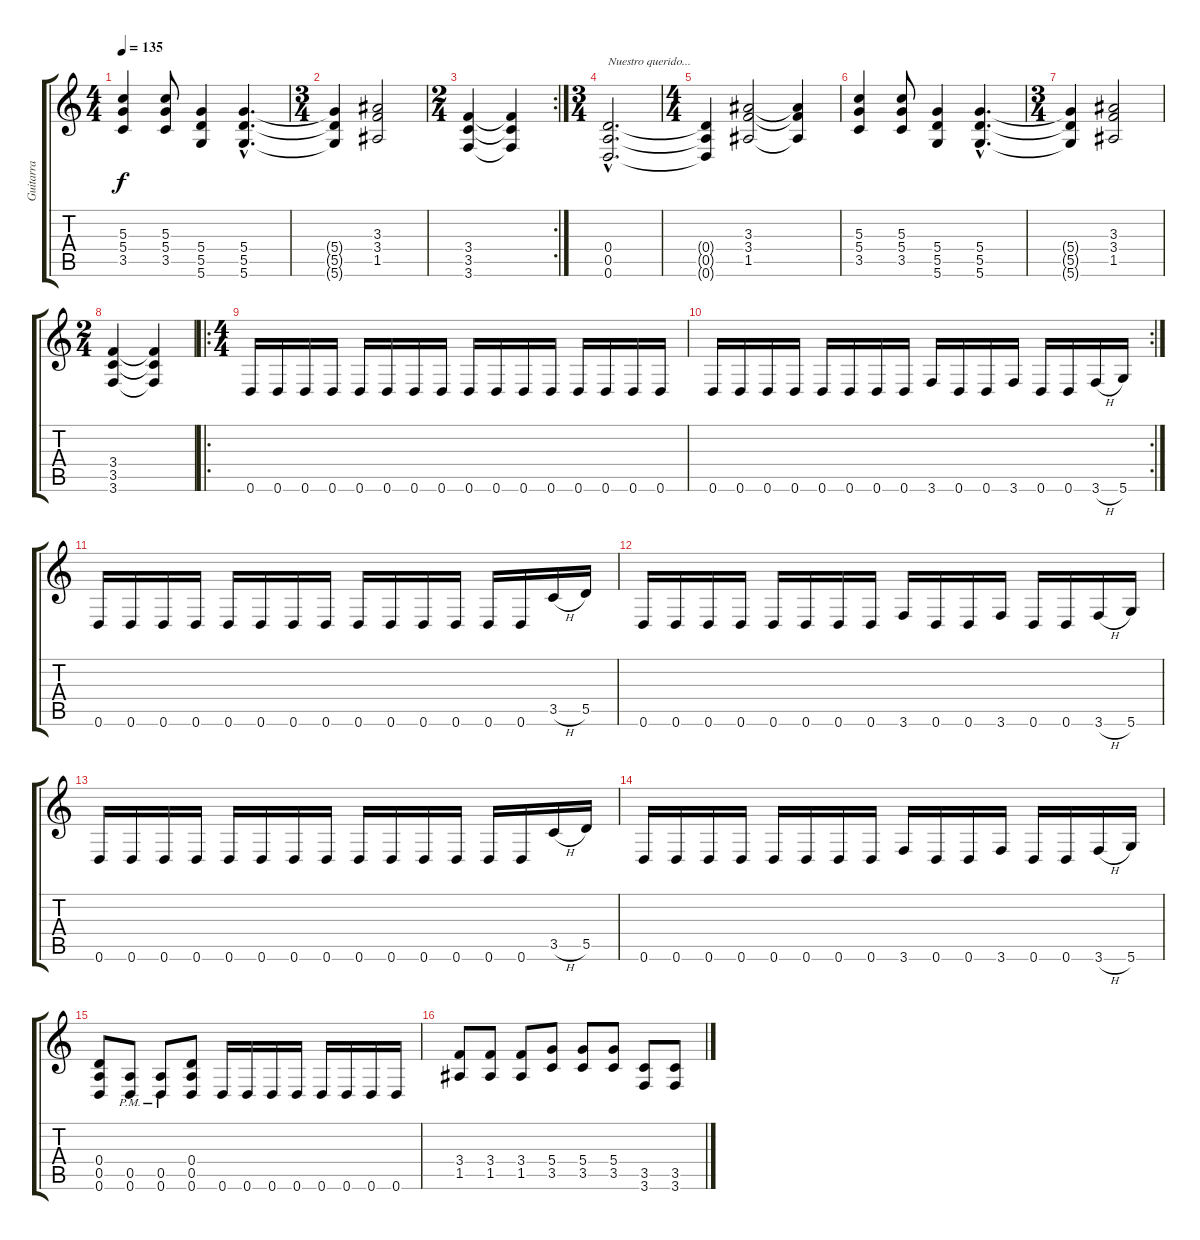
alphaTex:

\track ("Guitarra" "Guitarra") {instrument distortionguitar}
\staff {score tabs}
\tuning (E4 B3 G3 D3 A2 D2) {hide}
\ts (4 4)
\tempo 135
\clef g2
\ks c
(5.3 5.4 3.5).4{dy f} (5.3 5.4 3.5).8 (5.4 5.5 5.6).4 (5.4{hac} 5.5{hac} 5.6{hac}).4{d} |
\ts (3 4)
(5.4{t} 5.5{t} 5.6{t}).4 (3.3 3.4 1.5).2 |
\rc 2
\ts (2 4)
(3.4 3.5 3.6).4 (3.4{t} 3.5{t} 3.6{t}).4 |
\ts (3 4)
(0.4{hac} 0.5{hac} 0.6{hac}).2{d txt "Nuestro querido..."} |
\ts (4 4)
(0.4{t} 0.5{t} 0.6{t}).4 (3.3 3.4 1.5).2 (3.3{t} 3.4{t} 1.5{t}).4 |
(5.3 5.4 3.5).4 (5.3 5.4 3.5).8 (5.4 5.5 5.6).4 (5.4{hac} 5.5{hac} 5.6{hac}).4{d} |
\ts (3 4)
(5.4{t} 5.5{t} 5.6{t}).4 (3.3 3.4 1.5).2 |
\ts (2 4)
(3.4 3.5 3.6).4 (3.4{t} 3.5{t} 3.6{t}).4 |
\ro
\ts (4 4)
0.6.16 0.6.16 0.6.16 0.6.16 0.6.16 0.6.16 0.6.16 0.6.16 0.6.16 0.6.16 0.6.16 0.6.16 0.6.16 0.6.16 0.6.16 0.6.16 |
\rc 2
0.6.16 0.6.16 0.6.16 0.6.16 0.6.16 0.6.16 0.6.16 0.6.16 3.6.16 0.6.16 0.6.16 3.6.16 0.6.16 0.6.16 3.6{h}.16 5.6.16 |
0.6.16 0.6.16 0.6.16 0.6.16 0.6.16 0.6.16 0.6.16 0.6.16 0.6.16 0.6.16 0.6.16 0.6.16 0.6.16 0.6.16 3.5{h}.16 5.5.16 |
0.6.16 0.6.16 0.6.16 0.6.16 0.6.16 0.6.16 0.6.16 0.6.16 3.6.16 0.6.16 0.6.16 3.6.16 0.6.16 0.6.16 3.6{h}.16 5.6.16 |
0.6.16 0.6.16 0.6.16 0.6.16 0.6.16 0.6.16 0.6.16 0.6.16 0.6.16 0.6.16 0.6.16 0.6.16 0.6.16 0.6.16 3.5{h}.16 5.5.16 |
0.6.16 0.6.16 0.6.16 0.6.16 0.6.16 0.6.16 0.6.16 0.6.16 3.6.16 0.6.16 0.6.16 3.6.16 0.6.16 0.6.16 3.6{h}.16 5.6.16 |
(0.4 0.5 0.6).8 (0.5{pm} 0.6{pm}).8 (0.5{pm} 0.6{pm}).8 (0.4 0.5 0.6).8 0.6.16 0.6.16 0.6.16 0.6.16 0.6.16 0.6.16 0.6.16 0.6.16 |
(3.4 1.5).8 (3.4 1.5).8 (3.4 1.5).8 (5.4 3.5).8 (5.4 3.5).8 (5.4 3.5).8 (3.5 3.6).8 (3.5 3.6).8
